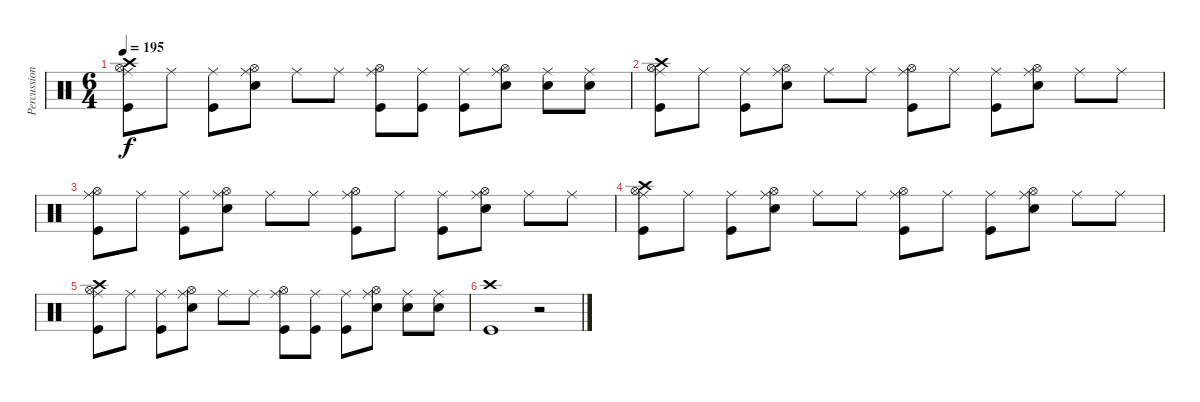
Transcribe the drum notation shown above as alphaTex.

\track ("Percussion" "Percussion") {instrument percussion}
\staff {score}
\articulation defaults
\ts (6 4)
\tempo 195
\clef neutral
\ks c
("Crash high (hit)" "Ride (middle)" "Hi-Hat (open)" "Kick (hit)").8{dy f} "Ride (middle)".8 ("Ride (middle)" "Kick (hit)").8 ("Ride (middle)" "Electric Snare (hit)" "Hi-Hat (open)").8 "Ride (middle)".8 "Ride (middle)".8 ("Ride (middle)" "Hi-Hat (open)" "Kick (hit)").8 ("Ride (middle)" "Kick (hit)").8 ("Ride (middle)" "Kick (hit)").8 ("Ride (middle)" "Electric Snare (hit)" "Hi-Hat (open)").8 ("Ride (middle)" "Electric Snare (hit)").8 ("Ride (middle)" "Electric Snare (hit)").8 |
("Crash high (hit)" "Ride (middle)" "Hi-Hat (open)" "Kick (hit)").8 "Ride (middle)".8 ("Ride (middle)" "Kick (hit)").8 ("Ride (middle)" "Electric Snare (hit)" "Hi-Hat (open)").8 "Ride (middle)".8 "Ride (middle)".8 ("Ride (middle)" "Hi-Hat (open)" "Kick (hit)").8 "Ride (middle)".8 ("Ride (middle)" "Kick (hit)").8 ("Ride (middle)" "Electric Snare (hit)" "Hi-Hat (open)").8 "Ride (middle)".8 "Ride (middle)".8 |
("Ride (middle)" "Hi-Hat (open)" "Kick (hit)").8 "Ride (middle)".8 ("Ride (middle)" "Kick (hit)").8 ("Ride (middle)" "Electric Snare (hit)" "Hi-Hat (open)").8 "Ride (middle)".8 "Ride (middle)".8 ("Ride (middle)" "Hi-Hat (open)" "Kick (hit)").8 "Ride (middle)".8 ("Ride (middle)" "Kick (hit)").8 ("Ride (middle)" "Electric Snare (hit)" "Hi-Hat (open)").8 "Ride (middle)".8 "Ride (middle)".8 |
("Crash high (hit)" "Ride (middle)" "Hi-Hat (open)" "Kick (hit)").8 "Ride (middle)".8 ("Ride (middle)" "Kick (hit)").8 ("Ride (middle)" "Electric Snare (hit)" "Hi-Hat (open)").8 "Ride (middle)".8 "Ride (middle)".8 ("Ride (middle)" "Hi-Hat (open)" "Kick (hit)").8 "Ride (middle)".8 ("Ride (middle)" "Kick (hit)").8 ("Ride (middle)" "Electric Snare (hit)" "Hi-Hat (open)").8 "Ride (middle)".8 "Ride (middle)".8 |
("Crash high (hit)" "Ride (middle)" "Hi-Hat (open)" "Kick (hit)").8 "Ride (middle)".8 ("Ride (middle)" "Kick (hit)").8 ("Ride (middle)" "Electric Snare (hit)" "Hi-Hat (open)").8 "Ride (middle)".8 "Ride (middle)".8 ("Ride (middle)" "Hi-Hat (open)" "Kick (hit)").8 ("Ride (middle)" "Kick (hit)").8 ("Ride (middle)" "Kick (hit)").8 ("Ride (middle)" "Electric Snare (hit)" "Hi-Hat (open)").8 ("Ride (middle)" "Electric Snare (hit)").8 ("Ride (middle)" "Electric Snare (hit)").8 |
("Crash high (hit)" "Kick (hit)").1 r.2
